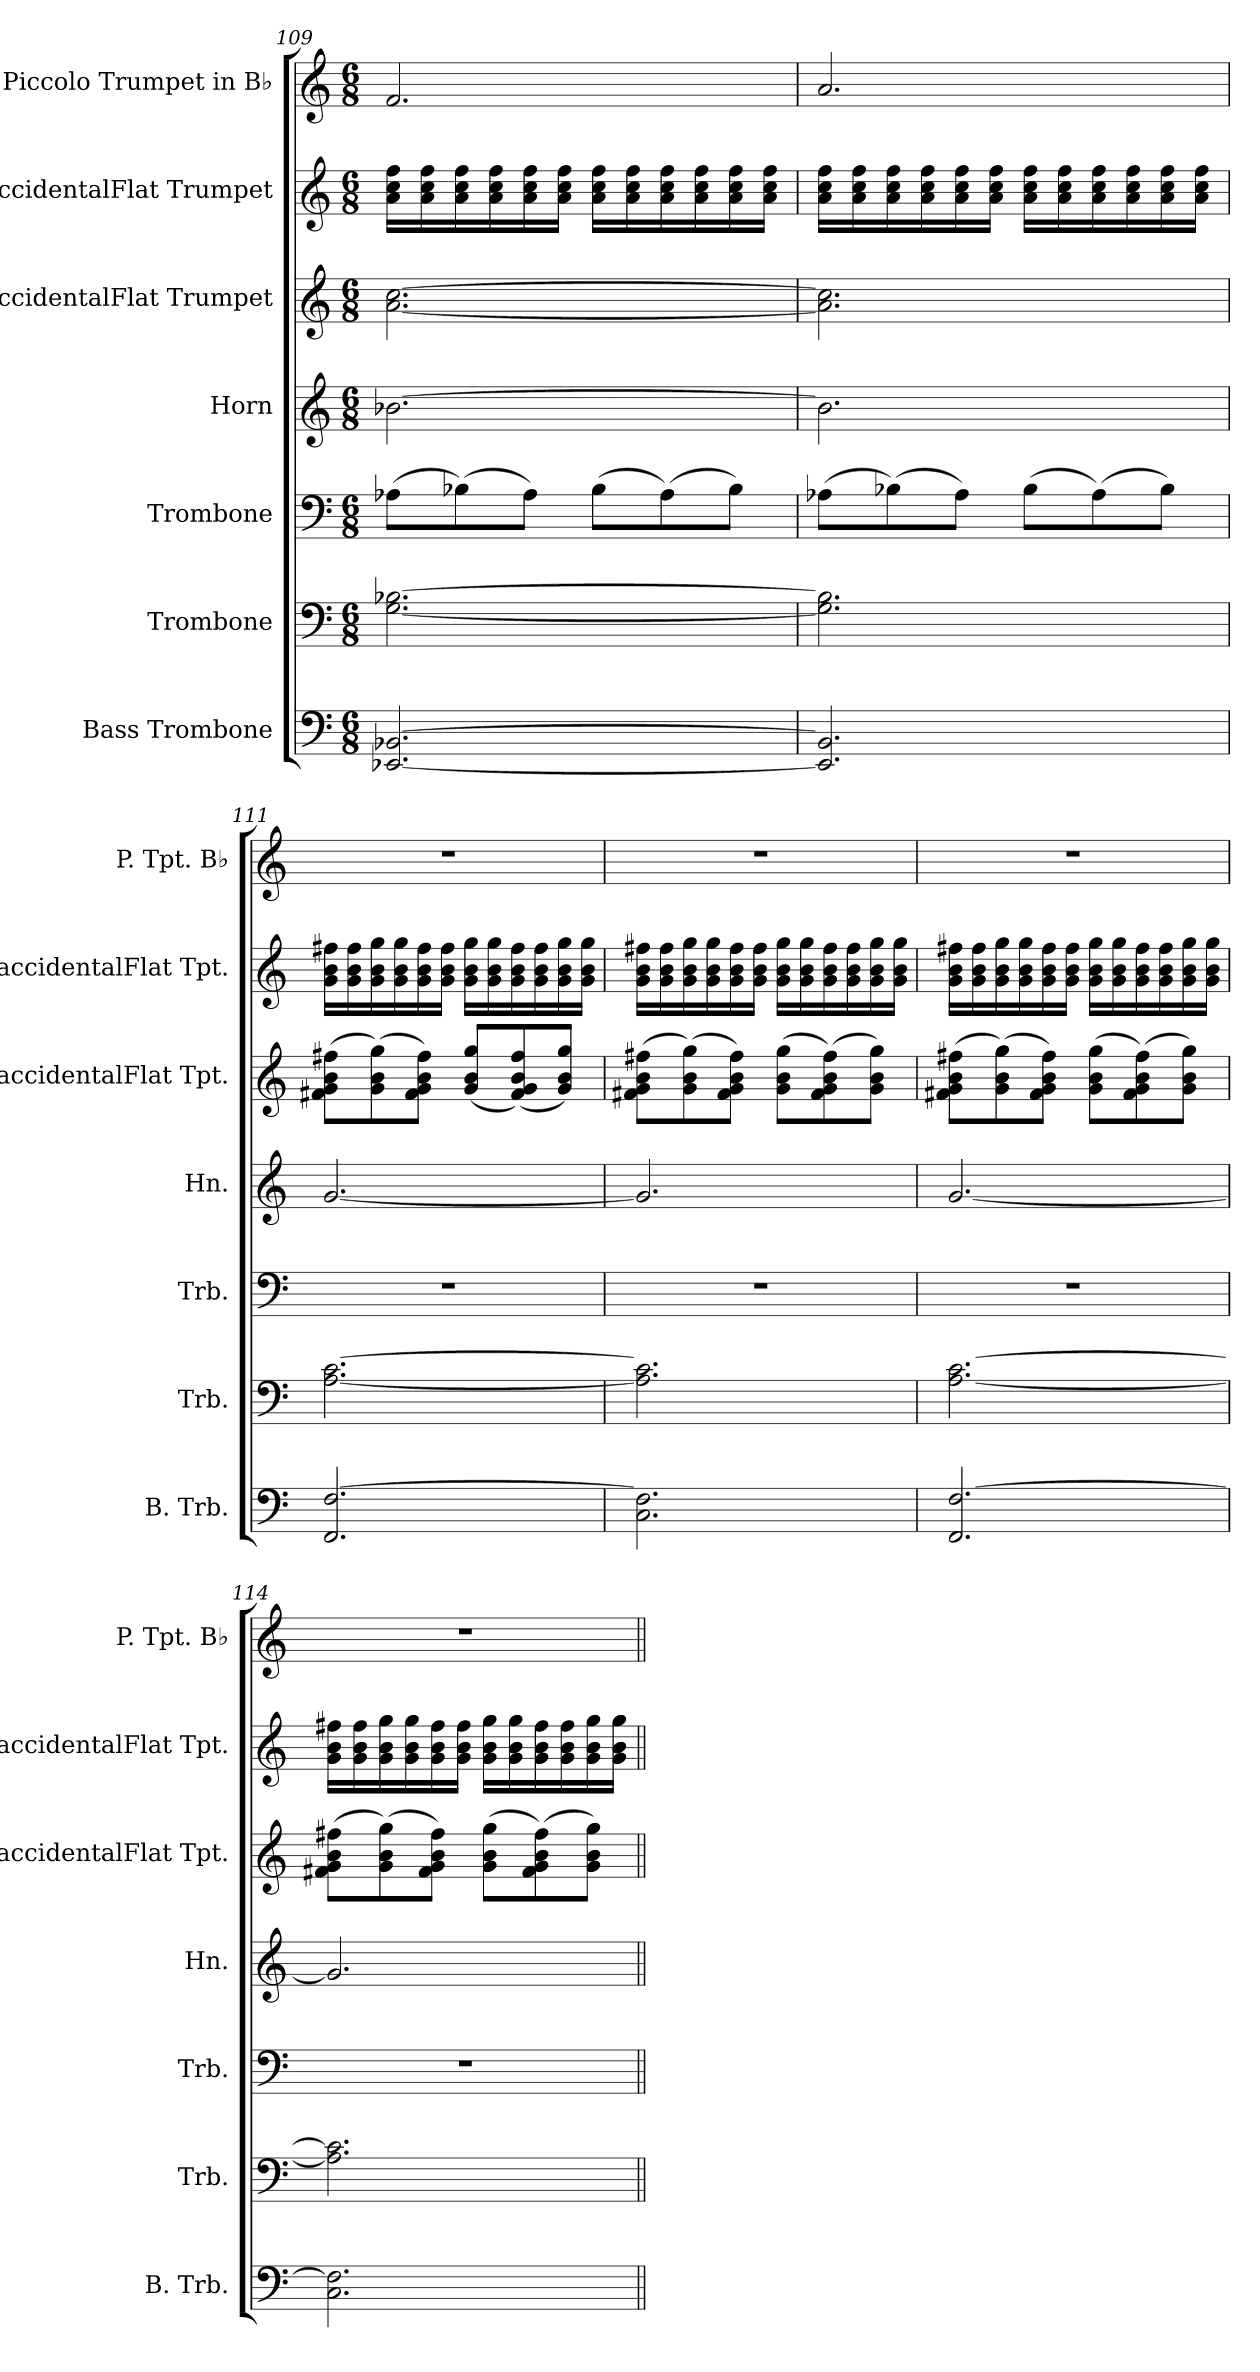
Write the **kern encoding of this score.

**kern	**kern	**kern	**kern	**kern	**kern	**kern
*part7	*part6	*part5	*part4	*part3	*part2	*part1
*staff7	*staff6	*staff5	*staff4	*staff3	*staff2	*staff1
*I"Bass Trombone	*I"Trombone	*I"Trombone	*I"Horn	*I"BaccidentalFlat Trumpet	*I"BaccidentalFlat Trumpet	*I"Piccolo Trumpet in B♭
*I'B. Trb.	*I'Trb.	*I'Trb.	*I'Hn.	*I'BaccidentalFlat Tpt.	*I'BaccidentalFlat Tpt.	*I'P. Tpt. B♭
!!LO:PB:g=z
*clefF4	*clefF4	*clefF4	*clefG2	*clefG2	*clefG2	*clefG2
*	*	*	*ITrd4c7	*ITrd1c2	*ITrd1c2	*ITrd-6c-10
*k[]	*k[]	*k[]	*k[b-]	*k[b-e-]	*k[b-e-]	*k[b-e-]
*M6/8	*M6/8	*M6/8	*M6/8	*M6/8	*M6/8	*M6/8
=109	=109	=109	=109	=109	=109	=109
[2.EE-X/ [2.BB-X/	[2.G\ [2.B-X\	(8A-X\L	[2.e-X\	[2.g\ [2.b-\	16g\ 16b-\ 16ee-\LL	2.ee-/
.	.	.	.	.	16g\ 16b-\ 16ee-\	.
.	.	(8B-X\)	.	.	16g\ 16b-\ 16ee-\	.
.	.	.	.	.	16g\ 16b-\ 16ee-\	.
.	.	8A-\J)	.	.	16g\ 16b-\ 16ee-\	.
.	.	.	.	.	16g\ 16b-\ 16ee-\JJ	.
.	.	(8B-\L	.	.	16g\ 16b-\ 16ee-\LL	.
.	.	.	.	.	16g\ 16b-\ 16ee-\	.
.	.	(8A-\)	.	.	16g\ 16b-\ 16ee-\	.
.	.	.	.	.	16g\ 16b-\ 16ee-\	.
.	.	8B-\J)	.	.	16g\ 16b-\ 16ee-\	.
.	.	.	.	.	16g\ 16b-\ 16ee-\JJ	.
=110	=110	=110	=110	=110	=110	=110
2.EE-/] 2.BB-/]	2.G\] 2.B-\]	(8A-X\L	2.e-\]	2.g\] 2.b-\]	16g\ 16b-\ 16ee-\LL	2.gg/
.	.	.	.	.	16g\ 16b-\ 16ee-\	.
.	.	(8B-X\)	.	.	16g\ 16b-\ 16ee-\	.
.	.	.	.	.	16g\ 16b-\ 16ee-\	.
.	.	8A-\J)	.	.	16g\ 16b-\ 16ee-\	.
.	.	.	.	.	16g\ 16b-\ 16ee-\JJ	.
.	.	(8B-\L	.	.	16g\ 16b-\ 16ee-\LL	.
.	.	.	.	.	16g\ 16b-\ 16ee-\	.
.	.	(8A-\)	.	.	16g\ 16b-\ 16ee-\	.
.	.	.	.	.	16g\ 16b-\ 16ee-\	.
.	.	8B-\J)	.	.	16g\ 16b-\ 16ee-\	.
.	.	.	.	.	16g\ 16b-\ 16ee-\JJ	.
=111	=111	=111	=111	=111	=111	=111
2.FF/ [2.F/	[2.A\ [2.c\	2.r	[2.c/	(8en\ 8f\ 8a\ 8een\L	16f\ 16a\ 16een\LL	2.r
.	.	.	.	.	16f\ 16a\ 16ee\	.
.	.	.	.	(8f\ 8a\ 8ff\)	16f\ 16a\ 16ff\	.
.	.	.	.	.	16f\ 16a\ 16ff\	.
.	.	.	.	8e\ 8f\ 8a\ 8ee\J)	16f\ 16a\ 16ee\	.
.	.	.	.	.	16f\ 16a\ 16ee\JJ	.
.	.	.	.	(8f/ 8a/ 8ff/L	16f\ 16a\ 16ff\LL	.
.	.	.	.	.	16f\ 16a\ 16ff\	.
.	.	.	.	(8e/ 8f/ 8a/ 8ee/)	16f\ 16a\ 16ee\	.
.	.	.	.	.	16f\ 16a\ 16ee\	.
.	.	.	.	8f/ 8a/ 8ff/J)	16f\ 16a\ 16ff\	.
.	.	.	.	.	16f\ 16a\ 16ff\JJ	.
!!LO:LB:g=z
=112	=112	=112	=112	=112	=112	=112
2.C\ 2.F\]	2.A\] 2.c\]	2.r	2.c/]	(8en\ 8f\ 8a\ 8een\L	16f\ 16a\ 16een\LL	2.r
.	.	.	.	.	16f\ 16a\ 16ee\	.
.	.	.	.	(8f\ 8a\ 8ff\)	16f\ 16a\ 16ff\	.
.	.	.	.	.	16f\ 16a\ 16ff\	.
.	.	.	.	8e\ 8f\ 8a\ 8ee\J)	16f\ 16a\ 16ee\	.
.	.	.	.	.	16f\ 16a\ 16ee\JJ	.
.	.	.	.	(8f\ 8a\ 8ff\L	16f\ 16a\ 16ff\LL	.
.	.	.	.	.	16f\ 16a\ 16ff\	.
.	.	.	.	(8e\ 8f\ 8a\ 8ee\)	16f\ 16a\ 16ee\	.
.	.	.	.	.	16f\ 16a\ 16ee\	.
.	.	.	.	8f\ 8a\ 8ff\J)	16f\ 16a\ 16ff\	.
.	.	.	.	.	16f\ 16a\ 16ff\JJ	.
=113	=113	=113	=113	=113	=113	=113
2.FF/ [2.F/	[2.A\ [2.c\	2.r	[2.c/	(8en\ 8f\ 8a\ 8een\L	16f\ 16a\ 16een\LL	2.r
.	.	.	.	.	16f\ 16a\ 16ee\	.
.	.	.	.	(8f\ 8a\ 8ff\)	16f\ 16a\ 16ff\	.
.	.	.	.	.	16f\ 16a\ 16ff\	.
.	.	.	.	8e\ 8f\ 8a\ 8ee\J)	16f\ 16a\ 16ee\	.
.	.	.	.	.	16f\ 16a\ 16ee\JJ	.
.	.	.	.	(8f\ 8a\ 8ff\L	16f\ 16a\ 16ff\LL	.
.	.	.	.	.	16f\ 16a\ 16ff\	.
.	.	.	.	(8e\ 8f\ 8a\ 8ee\)	16f\ 16a\ 16ee\	.
.	.	.	.	.	16f\ 16a\ 16ee\	.
.	.	.	.	8f\ 8a\ 8ff\J)	16f\ 16a\ 16ff\	.
.	.	.	.	.	16f\ 16a\ 16ff\JJ	.
=114	=114	=114	=114	=114	=114	=114
2.C\ 2.F\]	2.A\] 2.c\]	2.r	2.c/]	(8en\ 8f\ 8a\ 8een\L	16f\ 16a\ 16een\LL	2.r
.	.	.	.	.	16f\ 16a\ 16ee\	.
.	.	.	.	(8f\ 8a\ 8ff\)	16f\ 16a\ 16ff\	.
.	.	.	.	.	16f\ 16a\ 16ff\	.
.	.	.	.	8e\ 8f\ 8a\ 8ee\J)	16f\ 16a\ 16ee\	.
.	.	.	.	.	16f\ 16a\ 16ee\JJ	.
.	.	.	.	(8f\ 8a\ 8ff\L	16f\ 16a\ 16ff\LL	.
.	.	.	.	.	16f\ 16a\ 16ff\	.
.	.	.	.	(8e\ 8f\ 8a\ 8ee\)	16f\ 16a\ 16ee\	.
.	.	.	.	.	16f\ 16a\ 16ee\	.
.	.	.	.	8f\ 8a\ 8ff\J)	16f\ 16a\ 16ff\	.
.	.	.	.	.	16f\ 16a\ 16ff\JJ	.
=||	=||	=||	=||	=||	=||	=||
*-	*-	*-	*-	*-	*-	*-
